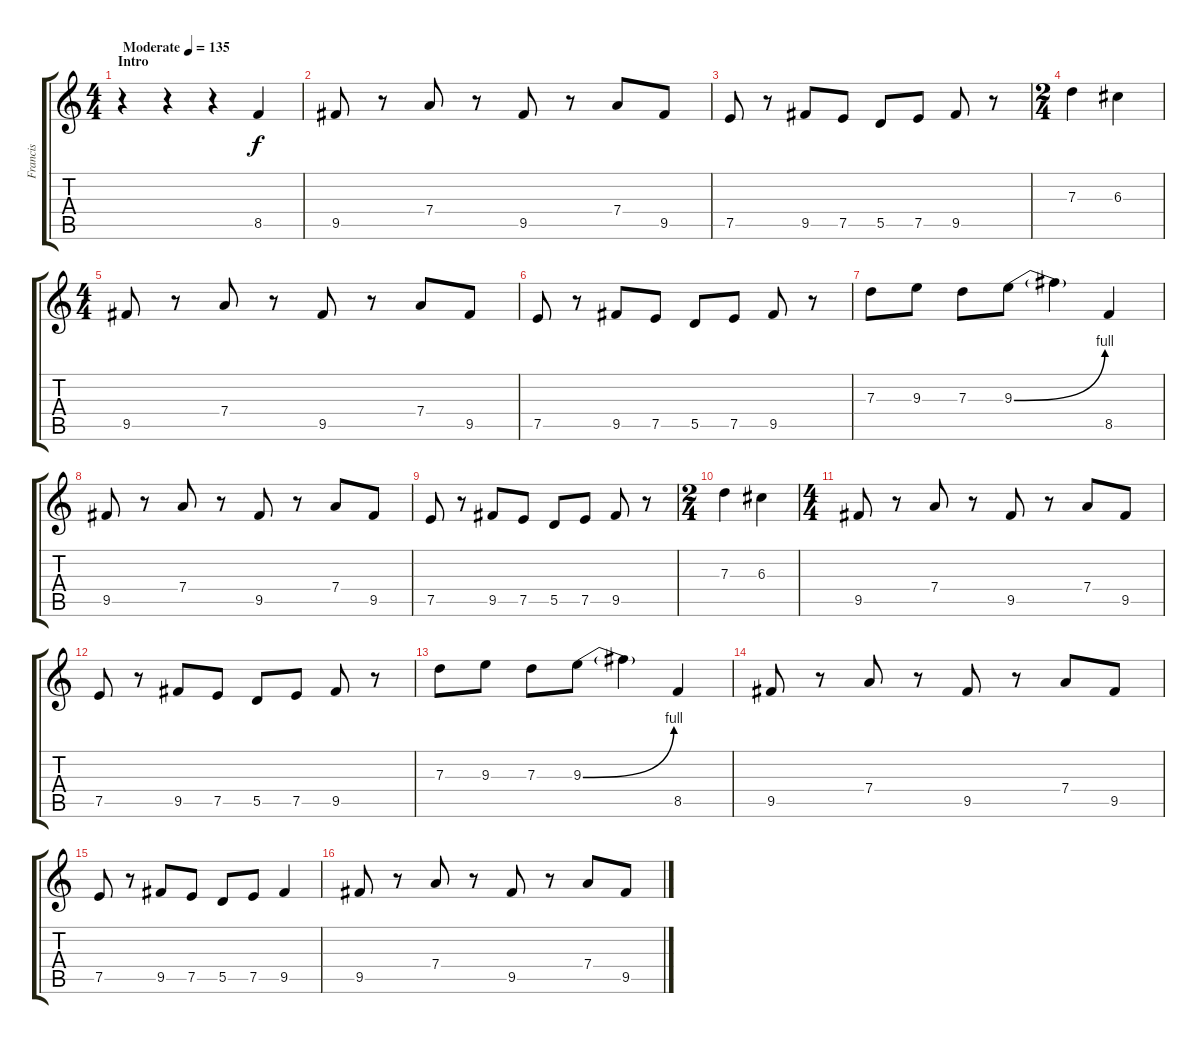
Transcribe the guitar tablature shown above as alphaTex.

\track ("Francis" "Francis") {instrument overdrivenguitar}
\staff {score tabs}
\tuning (E4 B3 G3 D3 A2 E2) {hide}
\ts (4 4)
\section ("" "Intro")
\tempo (135 "Moderate")
\tempo 145
\tempo (135 "Moderate")
\clef g2
\ks c
r.4{dy f instrument overdrivenguitar} r.4 r.4 8.5.4 |
9.5.8 r.8 7.4.8 r.8 9.5.8 r.8 7.4.8 9.5.8 |
7.5.8 r.8 9.5.8 7.5.8 5.5.8 7.5.8 9.5.8 r.8 |
\ts (2 4)
7.3.4 6.3.4 |
\ts (4 4)
9.5.8 r.8 7.4.8 r.8 9.5.8 r.8 7.4.8 9.5.8 |
7.5.8 r.8 9.5.8 7.5.8 5.5.8 7.5.8 9.5.8 r.8 |
7.3.8 9.3.8 7.3.8 9.3{be (bend 0 0 60 4)}.8 9.3{t}.4 8.5.4 |
9.5.8 r.8 7.4.8 r.8 9.5.8 r.8 7.4.8 9.5.8 |
7.5.8 r.8 9.5.8 7.5.8 5.5.8 7.5.8 9.5.8 r.8 |
\ts (2 4)
7.3.4 6.3.4 |
\ts (4 4)
9.5.8 r.8 7.4.8 r.8 9.5.8 r.8 7.4.8 9.5.8 |
7.5.8 r.8 9.5.8 7.5.8 5.5.8 7.5.8 9.5.8 r.8 |
7.3.8 9.3.8 7.3.8 9.3{be (bend 0 0 60 4)}.8 9.3{t}.4 8.5.4 |
9.5.8 r.8 7.4.8 r.8 9.5.8 r.8 7.4.8 9.5.8 |
7.5.8 r.8 9.5.8 7.5.8 5.5.8 7.5.8 9.5.4 |
9.5.8 r.8 7.4.8 r.8 9.5.8 r.8 7.4.8 9.5.8
